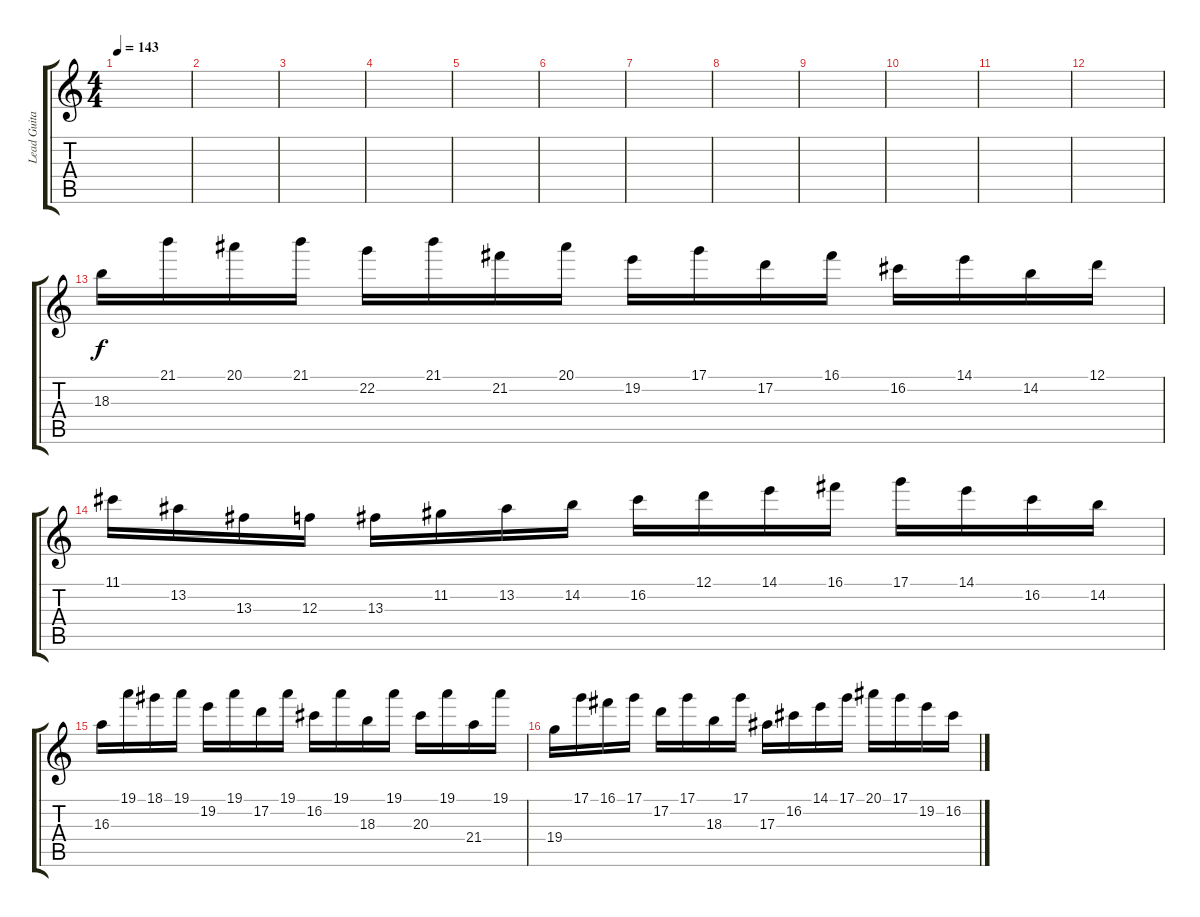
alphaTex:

\track ("Lead Guitar" "Lead Guita") {instrument overdrivenguitar}
\staff {score tabs}
\tuning (D4 A3 F3 C3 G2 D2) {hide}
\ts (4 4)
\tempo 143
\clef g2
\ks c
|
|
|
|
|
|
|
|
|
|
|
|
18.3.16 21.1.16 20.1.16 21.1.16 22.2.16 21.1.16 21.2.16 20.1.16 19.2.16 17.1.16 17.2.16 16.1.16 16.2.16 14.1.16 14.2.16 12.1.16 |
11.1.16 13.2.16 13.3.16 12.3.16 13.3.16 11.2.16 13.2.16 14.2.16 16.2.16 12.1.16 14.1.16 16.1.16 17.1.16 14.1.16 16.2.16 14.2.16 |
16.3.16 19.1.16 18.1.16 19.1.16 19.2.16 19.1.16 17.2.16 19.1.16 16.2.16 19.1.16 18.3.16 19.1.16 20.3.16 19.1.16 21.4.16 19.1.16 |
19.4.16 17.1.16 16.1.16 17.1.16 17.2.16 17.1.16 18.3.16 17.1.16 17.3.16 16.2.16 14.1.16 17.1.16 20.1.16 17.1.16 19.2.16 16.2.16
